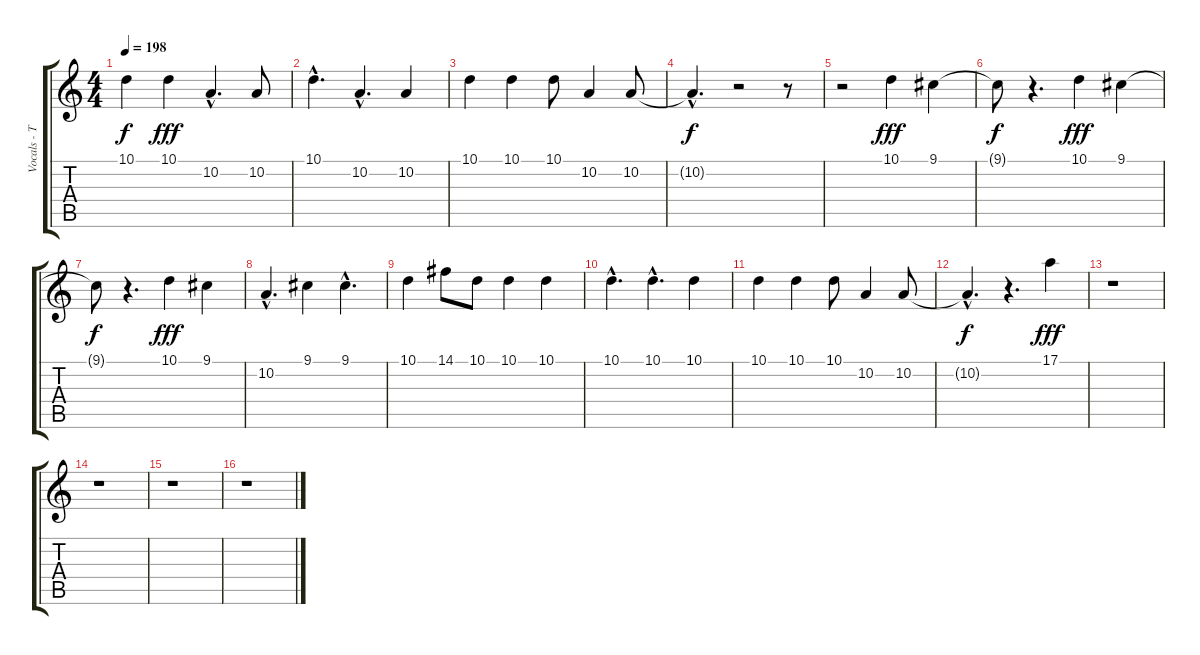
\track ("Vocals - Tom" "Vocals - T") {instrument voiceoohs}
\staff {score tabs}
\tuning (E4 B3 G3 D3 A2 E2) {hide}
\ts (4 4)
\tempo 198
\clef g2
\ks c
10.1{t}.4{dy f} 10.1.4{dy fff} 10.2{hac}.4{d} 10.2.8 |
10.1{hac}.4{d} 10.2{hac}.4{d} 10.2.4 |
10.1.4 10.1.4 10.1.8 10.2.4 10.2.8 |
10.2{hac t}.4{d dy f} r.2 r.8 |
r.2 10.1.4{dy fff} 9.1.4 |
9.1{t}.8{dy f} r.4{d} 10.1.4{dy fff} 9.1.4 |
9.1{t}.8{dy f} r.4{d} 10.1.4{dy fff} 9.1.4 |
10.2{hac}.4{d} 9.1.4 9.1{hac}.4{d} |
10.1.4 14.1.8 10.1.8 10.1.4 10.1.4 |
10.1{hac}.4{d} 10.1{hac}.4{d} 10.1.4 |
10.1.4 10.1.4 10.1.8 10.2.4 10.2.8 |
10.2{hac t}.4{d dy f} r.4{d} 17.1.4{dy fff} |
r.1 |
r.1 |
r.1 |
r.1
